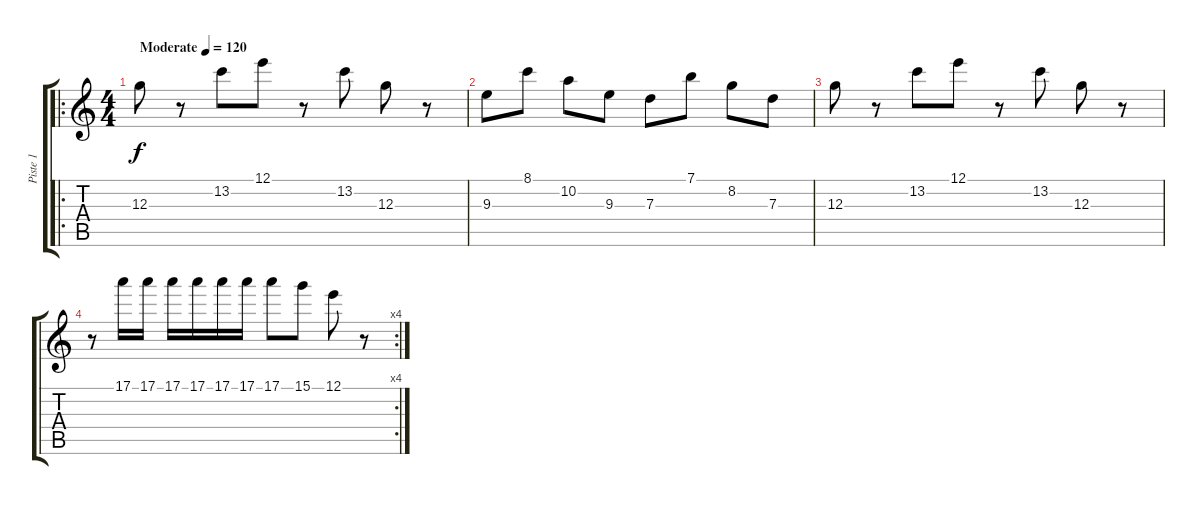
\track ("Piste 1" "Piste 1") {instrument distortionguitar}
\staff {score tabs}
\tuning (E4 B3 G3 D3 A2 E2) {hide}
\ro
\ts (4 4)
\tempo (120 "Moderate")
\tempo 130
\tempo (120 "Moderate")
\clef g2
\ks c
12.3.8{dy f instrument distortionguitar} r.8 13.2.8 12.1.8 r.8 13.2.8 12.3.8 r.8 |
9.3.8 8.1.8 10.2.8 9.3.8 7.3.8 7.1.8 8.2.8 7.3.8 |
12.3.8 r.8 13.2.8 12.1.8 r.8 13.2.8 12.3.8 r.8 |
\rc 4
r.8 17.1.16 17.1.16 17.1.16 17.1.16 17.1.16 17.1.16 17.1.8 15.1.8 12.1.8 r.8
